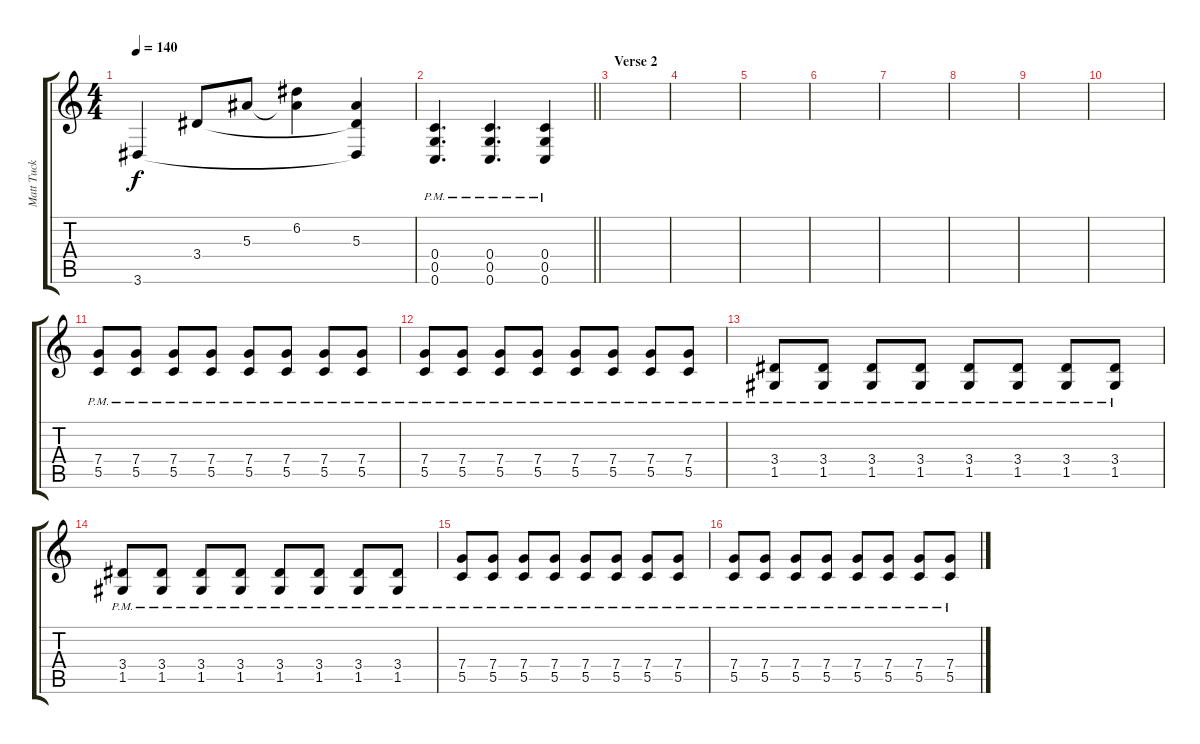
\track ("Matt Tuck Guitar" "Matt Tuck ") {instrument distortionguitar}
\staff {score tabs}
\tuning (D4 A3 F3 C3 G2 C2) {hide}
\ts (4 4)
\tempo 140
\clef g2
\ks c
3.6.4{dy f} 3.4.8 5.3.8 (6.2 5.3{t}).4 (5.3 3.4{t} 3.6{t}).4 |
\barLineRight lightlight
(0.4{pm} 0.5{pm} 0.6{pm}).4{d} (0.4{pm} 0.5{pm} 0.6{pm}).4{d} (0.4{pm} 0.5{pm} 0.6{pm}).4 |
\section ("" "Verse 2")
|
|
|
|
|
|
|
|
(7.4{pm} 5.5{pm}).8 (7.4{pm} 5.5{pm}).8 (7.4{pm} 5.5{pm}).8 (7.4{pm} 5.5{pm}).8 (7.4{pm} 5.5{pm}).8 (7.4{pm} 5.5{pm}).8 (7.4{pm} 5.5{pm}).8 (7.4{pm} 5.5{pm}).8 |
(7.4{pm} 5.5{pm}).8 (7.4{pm} 5.5{pm}).8 (7.4{pm} 5.5{pm}).8 (7.4{pm} 5.5{pm}).8 (7.4{pm} 5.5{pm}).8 (7.4{pm} 5.5{pm}).8 (7.4{pm} 5.5{pm}).8 (7.4{pm} 5.5{pm}).8 |
(3.4{pm} 1.5{pm}).8 (3.4{pm} 1.5{pm}).8 (3.4{pm} 1.5{pm}).8 (3.4{pm} 1.5{pm}).8 (3.4{pm} 1.5{pm}).8 (3.4{pm} 1.5{pm}).8 (3.4{pm} 1.5{pm}).8 (3.4{pm} 1.5{pm}).8 |
(3.4{pm} 1.5{pm}).8 (3.4{pm} 1.5{pm}).8 (3.4{pm} 1.5{pm}).8 (3.4{pm} 1.5{pm}).8 (3.4{pm} 1.5{pm}).8 (3.4{pm} 1.5{pm}).8 (3.4{pm} 1.5{pm}).8 (3.4{pm} 1.5{pm}).8 |
(7.4{pm} 5.5{pm}).8 (7.4{pm} 5.5{pm}).8 (7.4{pm} 5.5{pm}).8 (7.4{pm} 5.5{pm}).8 (7.4{pm} 5.5{pm}).8 (7.4{pm} 5.5{pm}).8 (7.4{pm} 5.5{pm}).8 (7.4{pm} 5.5{pm}).8 |
(7.4{pm} 5.5{pm}).8 (7.4{pm} 5.5{pm}).8 (7.4{pm} 5.5{pm}).8 (7.4{pm} 5.5{pm}).8 (7.4{pm} 5.5{pm}).8 (7.4{pm} 5.5{pm}).8 (7.4{pm} 5.5{pm}).8 (7.4{pm} 5.5{pm}).8
